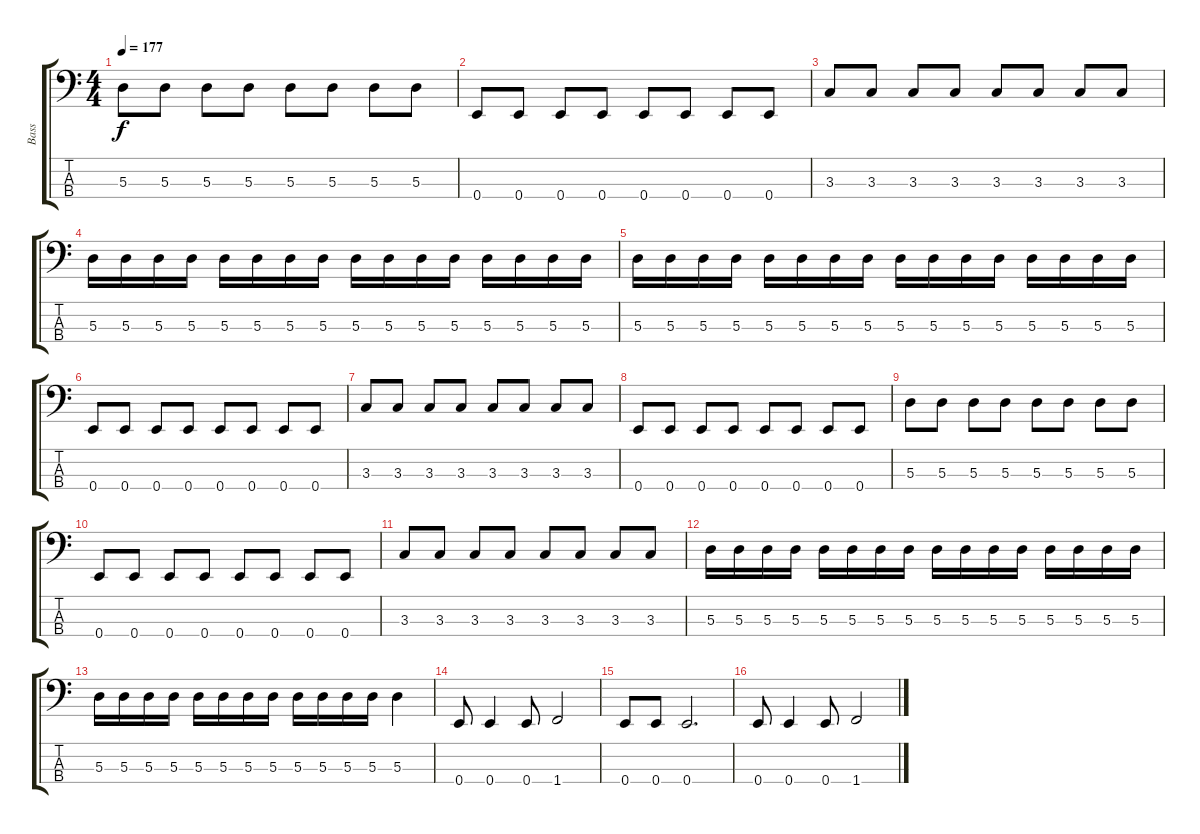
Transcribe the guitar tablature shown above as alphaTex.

\track ("Bass" "Bass") {solo instrument electricbassfinger}
\staff {score tabs}
\tuning (G2 D2 A1 E1) {hide}
\ts (4 4)
\tempo 177
\clef f4
\ks c
5.3.8{dy f} 5.3.8 5.3.8 5.3.8 5.3.8 5.3.8 5.3.8 5.3.8 |
0.4.8 0.4.8 0.4.8 0.4.8 0.4.8 0.4.8 0.4.8 0.4.8 |
3.3.8 3.3.8 3.3.8 3.3.8 3.3.8 3.3.8 3.3.8 3.3.8 |
5.3.16 5.3.16 5.3.16 5.3.16 5.3.16 5.3.16 5.3.16 5.3.16 5.3.16 5.3.16 5.3.16 5.3.16 5.3.16 5.3.16 5.3.16 5.3.16 |
5.3.16 5.3.16 5.3.16 5.3.16 5.3.16 5.3.16 5.3.16 5.3.16 5.3.16 5.3.16 5.3.16 5.3.16 5.3.16 5.3.16 5.3.16 5.3.16 |
0.4.8 0.4.8 0.4.8 0.4.8 0.4.8 0.4.8 0.4.8 0.4.8 |
3.3.8 3.3.8 3.3.8 3.3.8 3.3.8 3.3.8 3.3.8 3.3.8 |
0.4.8 0.4.8 0.4.8 0.4.8 0.4.8 0.4.8 0.4.8 0.4.8 |
5.3.8 5.3.8 5.3.8 5.3.8 5.3.8 5.3.8 5.3.8 5.3.8 |
0.4.8 0.4.8 0.4.8 0.4.8 0.4.8 0.4.8 0.4.8 0.4.8 |
3.3.8 3.3.8 3.3.8 3.3.8 3.3.8 3.3.8 3.3.8 3.3.8 |
5.3.16 5.3.16 5.3.16 5.3.16 5.3.16 5.3.16 5.3.16 5.3.16 5.3.16 5.3.16 5.3.16 5.3.16 5.3.16 5.3.16 5.3.16 5.3.16 |
5.3.16 5.3.16 5.3.16 5.3.16 5.3.16 5.3.16 5.3.16 5.3.16 5.3.16 5.3.16 5.3.16 5.3.16 5.3.4 |
0.4.8 0.4.4 0.4.8 1.4.2 |
0.4.8 0.4.8 0.4.2{d} |
0.4.8 0.4.4 0.4.8 1.4.2
